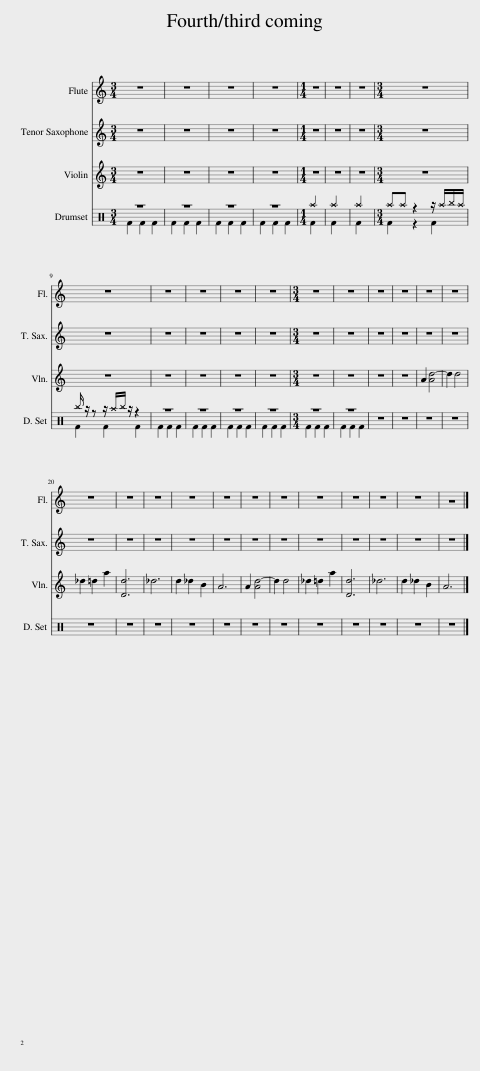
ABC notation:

X:1
%%score 1 2 3 ( 4 5 ) { 6 | 7 } 8 9
L:1/8
M:3/4
I:linebreak $
K:C
V:1 perc stafflines=1
K:none
V:2 treble
V:3 bass transpose=-12
V:4 perc
K:none
V:5 perc
K:none
V:6 treble
V:7 bass
V:8 treble-8
V:9 bass
V:1
 F2 F2 D2 | F2 F2 D2 | F2 F2 D2 | F2 F2 D2 |[M:1/4] z2 | %5
 z2 | z2 |[M:3/4] z6 |$ z6 | z6 | %10
 z6 | z6 | z6 |[M:3/4] z6 | z6 | %15
 z6 | z6 | z6 | z6 |$ z6 | %20
 z6 | z6 | z6 | z6 | z6 | %25
 z6 | z6 | z6 | z6 | z6 | %30
 z6 |] %31
V:2
 z6 | z6 | z6 | z6 |[M:1/4] z2 | %5
 z2 | z2 |[M:3/4] z6 |$ z6 | z6 | %10
 z6 | z6 | z6 |[M:3/4] z6 | z6 | %15
 z6 | z6 | A2 [Ad-]4 | d2 d4 |$ _d2 =d2 a2 | %20
 [Dd]6 | _d6 | d2 _d2 B2 | A6 | A2 [Ad-]4 | %25
 d2 d4 | _d2 =d2 a2 | [Dd]6 | _d6 | d2 _d2 B2 | %30
 A6 |] %31
V:3
 A,,2 A,2 E,2 | A,,2 A,2 F,2 | D,2 E,2 ^F,2 | A,2 E,2 E,2 |[M:1/4] z2 | %5
 z2 | z2 |[M:3/4] z6 |$ z6 | D,2 E,2 ^F,2 | %10
 A,2 E,2 E,2 | A,,2 A,2 E,2 | A,,2 A,2 F,2 |[M:3/4] D,2 E,2 ^F,2 | A,2 E,2 E,2 | %15
 z6 | z6 | A,2 A,2 z2 | A,2 E,2 z2 |$ z6 | %20
 z6 | z6 | z6 | z6 | z6 | %25
 z6 | z6 | z6 | z6 | z6 | %30
 z6 |] %31
V:4
 z6 | z6 | z6 | z6 |[M:1/4] ^a2 | %5
 ^a2 | ^a2 |[M:3/4] ^a^a z2 z/ ^a/^b/^a/ |$ ^b/ z/ z z/ ^a/^b/ z/ z2 | z6 | %10
 z6 | z6 | z6 |[M:3/4] z6 | z6 | %15
 z6 | z6 | z6 | z6 |$ z6 | %20
 z6 | z6 | z6 | z6 | z6 | %25
 z6 | z6 | z6 | z6 | z6 | %30
 z6 |] %31
V:5
 F2 F2 F2 | F2 F2 F2 | F2 F2 F2 | F2 F2 F2 |[M:1/4] F2 | %5
 F2 | F2 |[M:3/4] F2 z2 F2 |$ F2 F2 F2 | F2 F2 F2 | %10
 F2 F2 F2 | F2 F2 F2 | F2 F2 F2 |[M:3/4] F2 F2 F2 | F2 F2 F2 | %15
 x6 | x6 | x6 | x6 |$ x6 | %20
 x6 | x6 | x6 | x6 | x6 | %25
 x6 | x6 | x6 | x6 | x6 | %30
 x6 |] %31
V:6
 z6 | z6 | z6 | z6 |[M:1/4] z2 | %5
 z2 | z2 |[M:3/4] z6 |$ z6 | A2 z2 [Ee]2 | %10
 z2 E4 | A2 z2 _E2 | z4 e2 |[M:3/4] A2 z2 [Ee]2 | z2 E4 | %15
 A2 z2 _E2 | e4 a2 | z6 | z6 |$ z6 | %20
 z6 | z6 | z6 | z6 | z6 | %25
 z6 | z6 | z6 | z6 | z6 | %30
 z6 |] %31
V:7
 z6 | z6 | z6 | z6 |[M:1/4] z2 | %5
 z2 | z2 |[M:3/4] z6 |$ z6 | E,,2 z2 _A,,2 | %10
 z2 A,,4 | z6 | z6 |[M:3/4] z6 | z6 | %15
 z6 | z6 | z6 | z6 |$ z6 | %20
 z6 | z6 | z6 | z6 | z6 | %25
 z6 | z6 | z6 | z6 | z6 | %30
 z6 |] %31
V:8
 z6 | z6 | z6 | z6 |[M:1/4] z2 | %5
 z2 | z2 |[M:3/4] z6 |$ z6 | z2 [EA]4 | %10
 [_DE]4 z2 | [DAd]2 [EBa]2 z2 | [EAea]2 z2 [Gdg]2 |[M:3/4] [Aeb]2 z2 [EA]2- | [EA]2 [_DE]4 | %15
 z2 [DAd]2 [EBa]2 | z2 [EAea]2 z2 | [Gdg]2 [Aeb]2 z2 | [Adg]2 [EBe]2 z2 |$ [Ae]2 [Ae]2 [Ge]2 | %20
 [EA]2 [_Ac]2 [=AB]2 | z2 [EBf]2 [Fe]2 | [Adg]2 [EBe]2 z2 | [Ae]2 [Ae]2 [Ge]2 | [EA]2 [_Ac]2 [=AB]2 | %25
 z2 [EBf]2 [Fe]2 | z6 | z6 | z6 | z6 | %30
 z6 |] %31
V:9
 z6 | z6 | z6 | z6 |[M:1/4] z2 | %5
 z2 | z2 |[M:3/4] z6 |$ z6 | z6 | %10
 z6 | z6 | z6 |[M:3/4] z6 | z6 | %15
 z6 | z6 | A,,2 E,4 | A,2 E,4 |$ [D,E,]2 _A,2 =A,2 | %20
 E,2 [A,,A,]4- | [A,,A,]2 A,,2 ^C,2 | A,,2 E,4 | A,2 E,4 | [D,E,]2 _A,2 =A,2 | %25
 E,2 [A,,A,]4- | [A,,A,]2 A,,2 ^C,2 | z6 | z6 | z6 | %30
 z6 |] %31
